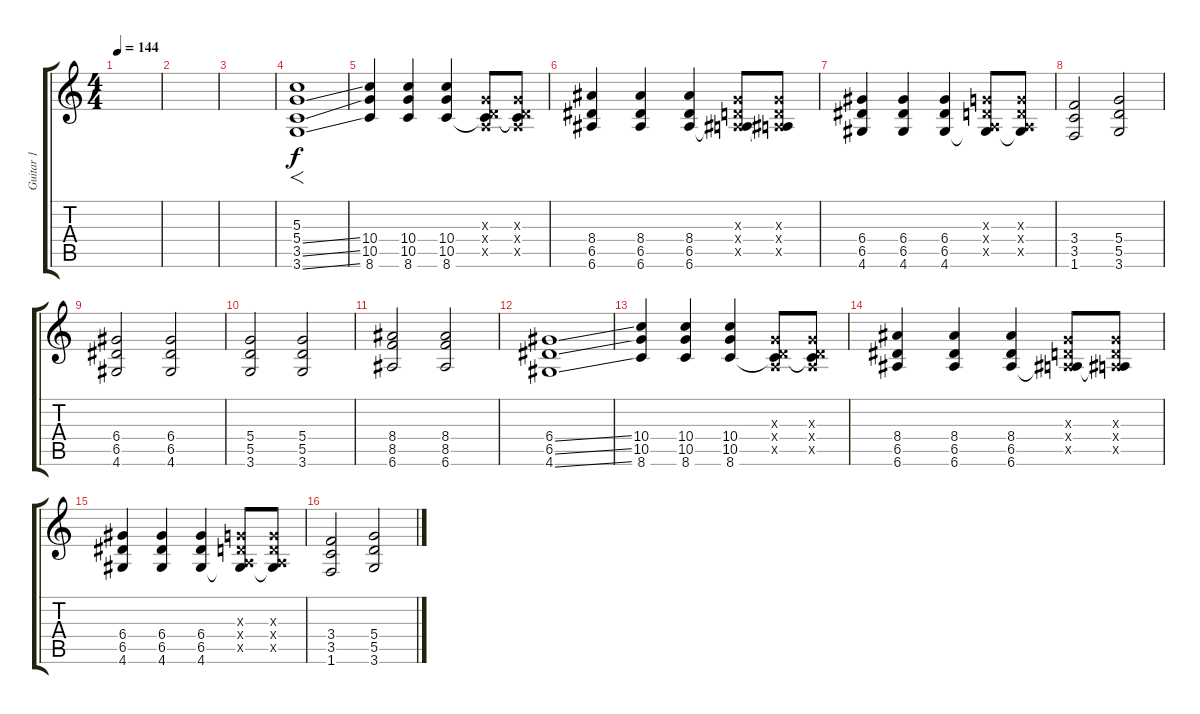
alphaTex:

\track ("Guitar 1" "Guitar 1") {instrument distortionguitar}
\staff {score tabs}
\tuning (E4 B3 G3 D3 A2 E2) {hide}
\ts (4 4)
\tempo 144
\clef g2
\ks c
|
|
|
(5.3 5.4{ss} 3.5{ss} 3.6{ss}).1{f} |
(10.4 10.5 8.6).4 (10.4 10.5 8.6).4 (10.4 10.5 8.6).4 (0.3{x} 0.4{x} 0.5{x} 8.6{t}).8 (0.3{x} 0.4{x} 0.5{x} 8.6{t}).8 |
(8.4 6.5 6.6).4 (8.4 6.5 6.6).4 (8.4 6.5 6.6).4 (0.3{x} 0.4{x} 0.5{x} 6.6{t}).8 (0.3{x} 0.4{x} 0.5{x} 6.6{t}).8 |
(6.4 6.5 4.6).4 (6.4 6.5 4.6).4 (6.4 6.5 4.6).4 (0.3{x} 0.4{x} 0.5{x} 4.6{t}).8 (0.3{x} 0.4{x} 0.5{x} 4.6{t}).8 |
(3.4 3.5 1.6).2 (5.4 5.5 3.6).2 |
(6.4 6.5 4.6).2 (6.4 6.5 4.6).2 |
(5.4 5.5 3.6).2 (5.4 5.5 3.6).2 |
(8.4 8.5 6.6).2 (8.4 8.5 6.6).2 |
(6.4{ss} 6.5{ss} 4.6{ss}).1 |
(10.4 10.5 8.6).4 (10.4 10.5 8.6).4 (10.4 10.5 8.6).4 (0.3{x} 0.4{x} 0.5{x} 8.6{t}).8 (0.3{x} 0.4{x} 0.5{x} 8.6{t}).8 |
(8.4 6.5 6.6).4 (8.4 6.5 6.6).4 (8.4 6.5 6.6).4 (0.3{x} 0.4{x} 0.5{x} 6.6{t}).8 (0.3{x} 0.4{x} 0.5{x} 6.6{t}).8 |
(6.4 6.5 4.6).4 (6.4 6.5 4.6).4 (6.4 6.5 4.6).4 (0.3{x} 0.4{x} 0.5{x} 4.6{t}).8 (0.3{x} 0.4{x} 0.5{x} 4.6{t}).8 |
(3.4 3.5 1.6).2 (5.4 5.5 3.6).2
